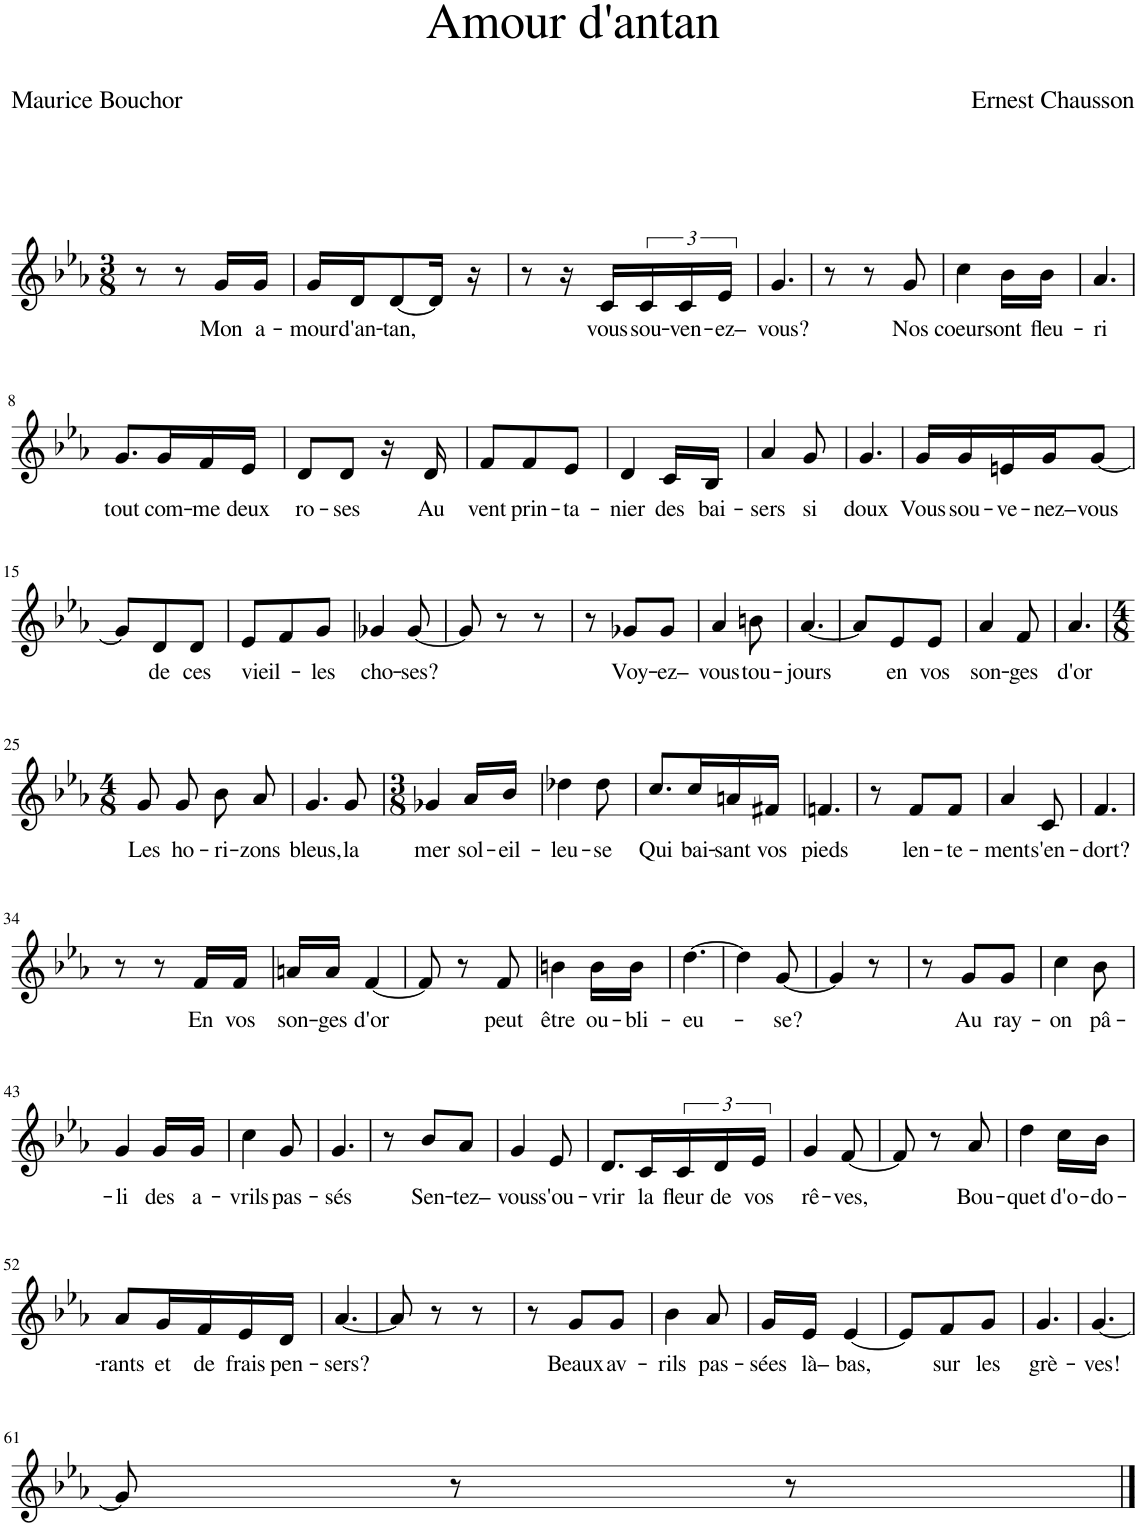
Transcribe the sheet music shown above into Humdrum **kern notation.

**kern	**text
*part1	*part1
*staff1	*staff1
*I"Piano	*
*I'Pno	*
*clefG2	*
*k[b-e-a-]	*
*M3/8	*
=1	=1
8r	.
8r	.
!	!LO:LY:b
16g/LL	Mon
!	!LO:LY:b
16g/JJ	a-
=2	=2
!	!LO:LY:b
16g/LL	-mour
!	!LO:LY:b
16d/J	d'an-
!	!LO:LY:b
[8d/	-tan,
16d/Jk]	.
16r	.
=3	=3
8r	.
16r	.
!	!LO:LY:b
16c/LL	vous
!	!LO:LY:b
24c/	sou-
!	!LO:LY:b
24c/	-ven-
!	!LO:LY:b
24e-/JJ	-ez–
=4	=4
!	!LO:LY:b
4.g/	vous?
=5	=5
8r	.
8r	.
!	!LO:LY:b
8g/	Nos
=6	=6
!	!LO:LY:b
4cc\	coeurs
!	!LO:LY:b
16b-\LL	ont
!	!LO:LY:b
16b-\JJ	fleu-
=7	=7
!	!LO:LY:b
4.a-/	-ri
!!LO:LB:g=z
=8	=8
!	!LO:LY:b
8.g/L	tout
!	!LO:LY:b
16g/L	com-
!	!LO:LY:b
16f/	-me
!	!LO:LY:b
16e-/JJ	deux
=9	=9
!	!LO:LY:b
8d/L	ro-
!	!LO:LY:b
8d/J	-ses
16r	.
!	!LO:LY:b
16d/	Au
=10	=10
!	!LO:LY:b
8f/L	vent
!	!LO:LY:b
8f/	prin-
!	!LO:LY:b
8e-/J	-ta-
=11	=11
!	!LO:LY:b
4d/	-nier
!	!LO:LY:b
16c/LL	des
!	!LO:LY:b
16B-/JJ	bai-
=12	=12
!	!LO:LY:b
4a-/	-sers
!	!LO:LY:b
8g/	si
=13	=13
!	!LO:LY:b
4.g/	doux
=14	=14
!	!LO:LY:b
16g/LL	Vous
!	!LO:LY:b
16g/	sou-
!	!LO:LY:b
16en/	-ve-
!	!LO:LY:b
16g/J	-nez–
!	!LO:LY:b
[8g/J	vous
!!LO:LB:g=z
=15	=15
8g/L]	.
!	!LO:LY:b
8d/	de
!	!LO:LY:b
8d/J	ces
=16	=16
!	!LO:LY:b
8e-/L	vieil-
8f/	.
!	!LO:LY:b
8g/J	-les
=17	=17
!	!LO:LY:b
4g-X/	cho-
!	!LO:LY:b
[8g-/	-ses?
=18	=18
8g-/]	.
8r	.
8r	.
=19	=19
8r	.
!	!LO:LY:b
8g-X/L	Voy-
!	!LO:LY:b
8g-/J	-ez–
=20	=20
!	!LO:LY:b
4a-/	vous
!	!LO:LY:b
8bn\	tou-
=21	=21
!	!LO:LY:b
[4.a-/	-jours
=22	=22
8a-/L]	.
!	!LO:LY:b
8e-/	en
!	!LO:LY:b
8e-/J	vos
=23	=23
!	!LO:LY:b
4a-/	son-
!	!LO:LY:b
8f/	-ges
=24	=24
!	!LO:LY:b
4.a-/	d'or
!!LO:LB:g=z
=25	=25
*M4/8	*
!	!LO:LY:b
8g/	Les
!	!LO:LY:b
8g/	ho-
!	!LO:LY:b
8b-\	-ri-
!	!LO:LY:b
8a-/	-zons
=26	=26
!	!LO:LY:b
4.g/	bleus,
!	!LO:LY:b
8g/	la
=27	=27
*M3/8	*
!	!LO:LY:b
4g-X/	mer
!	!LO:LY:b
16a-/LL	sol-
!	!LO:LY:b
16b-/JJ	-eil-
=28	=28
!	!LO:LY:b
4dd-X\	-leu-
!	!LO:LY:b
8dd-\	-se
=29	=29
!	!LO:LY:b
8.cc/L	Qui
!	!LO:LY:b
16cc/L	bai-
!	!LO:LY:b
16an/	-sant
!	!LO:LY:b
16f#X/JJ	vos
=30	=30
!	!LO:LY:b
4.fn/	pieds
=31	=31
8r	.
!	!LO:LY:b
8f/L	len-
!	!LO:LY:b
8f/J	-te-
=32	=32
!	!LO:LY:b
4a-/	-ment
!	!LO:LY:b
8c/	s'en-
=33	=33
!	!LO:LY:b
4.f/	-dort?
!!LO:LB:g=z
=34	=34
8r	.
8r	.
!	!LO:LY:b
16f/LL	En
!	!LO:LY:b
16f/JJ	vos
=35	=35
!	!LO:LY:b
16an/LL	son-
!	!LO:LY:b
16a/JJ	-ges
!	!LO:LY:b
[4f/	d'or
=36	=36
8f/]	.
8r	.
!	!LO:LY:b
8f/	peut
=37	=37
!	!LO:LY:b
4bn\	être
!	!LO:LY:b
16b\LL	ou-
!	!LO:LY:b
16b\JJ	-bli-
=38	=38
!	!LO:LY:b
[4.dd\	-eu-
=39	=39
4dd\]	.
!	!LO:LY:b
[8g/	-se?
=40	=40
4g/]	.
8r	.
=41	=41
8r	.
!	!LO:LY:b
8g/L	Au
!	!LO:LY:b
8g/J	ray-
=42	=42
!	!LO:LY:b
4cc\	-on
!	!LO:LY:b
8b-\	pâ-
!!LO:LB:g=z
=43	=43
!	!LO:LY:b
4g/	-li
!	!LO:LY:b
16g/LL	des
!	!LO:LY:b
16g/JJ	a-
=44	=44
!	!LO:LY:b
4cc\	-vrils
!	!LO:LY:b
8g/	pas-
=45	=45
!	!LO:LY:b
4.g/	-sés
=46	=46
8r	.
!	!LO:LY:b
8b-/L	Sen-
!	!LO:LY:b
8a-/J	-tez–
=47	=47
!	!LO:LY:b
4g/	vous
!	!LO:LY:b
8e-/	s'ou-
=48	=48
!	!LO:LY:b
8.d/L	-vrir
!	!LO:LY:b
16c/L	la
!	!LO:LY:b
24c/	fleur
!	!LO:LY:b
24d/	de
!	!LO:LY:b
24e-/JJ	vos
=49	=49
!	!LO:LY:b
4g/	rê-
!	!LO:LY:b
[8f/	-ves,
=50	=50
8f/]	.
8r	.
!	!LO:LY:b
8a-/	Bou-
=51	=51
!	!LO:LY:b
4dd\	-quet
!	!LO:LY:b
16cc\LL	d'o-
!	!LO:LY:b
16b-\JJ	-do-
!!LO:LB:g=z
=52	=52
!	!LO:LY:b
8a-/L	-rants
!	!LO:LY:b
16g/L	et
!	!LO:LY:b
16f/	de
!	!LO:LY:b
16e-/	frais
!	!LO:LY:b
16d/JJ	pen-
=53	=53
!	!LO:LY:b
[4.a-/	-sers?
=54	=54
8a-/]	.
8r	.
8r	.
=55	=55
8r	.
!	!LO:LY:b
8g/L	Beaux
!	!LO:LY:b
8g/J	av-
=56	=56
!	!LO:LY:b
4b-\	-rils
!	!LO:LY:b
8a-/	pas-
=57	=57
!	!LO:LY:b
16g/LL	-sées
!	!LO:LY:b
16e-/JJ	là–
!	!LO:LY:b
[4e-/	bas,
=58	=58
8e-/L]	.
!	!LO:LY:b
8f/	sur
!	!LO:LY:b
8g/J	les
=59	=59
!	!LO:LY:b
4.g/	grè-
=60	=60
!	!LO:LY:b
[4.g/	-ves!
!!LO:LB:g=z
=61	=61
8g/]	.
8r	.
8r	.
==	==
*-	*-
